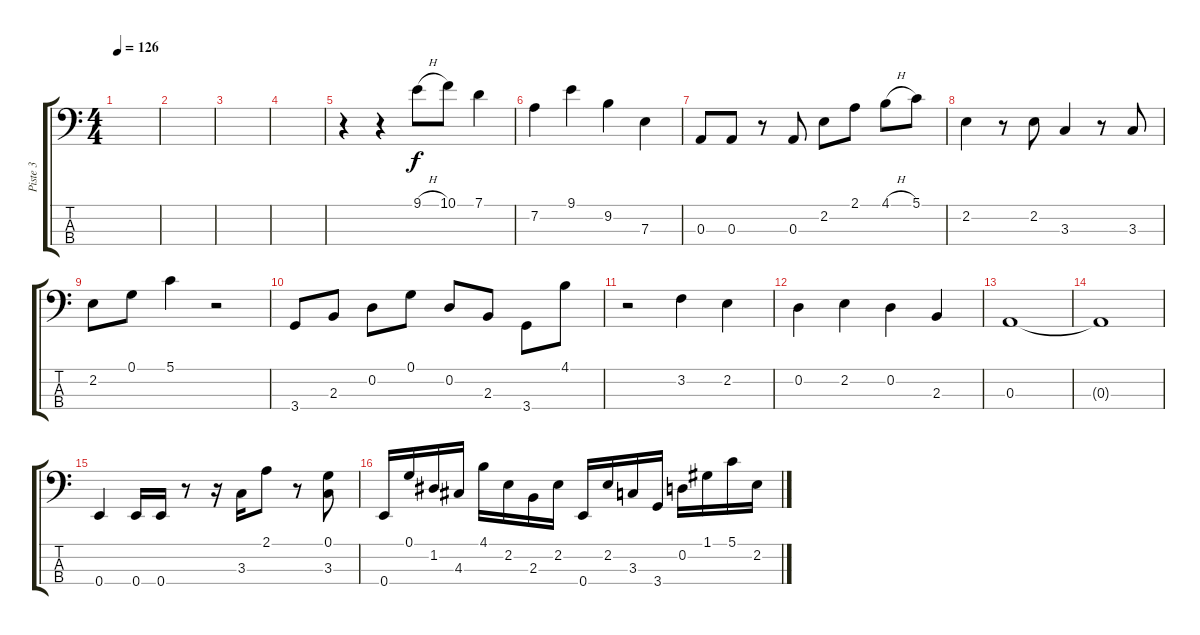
\track ("Piste 3" "Piste 3") {instrument electricbasspick}
\staff {score tabs}
\tuning (G2 D2 A1 E1) {hide}
\ts (4 4)
\tempo 126
\clef f4
\ks c
|
|
|
|
r.4 r.4 9.1{h}.8 10.1.8 7.1.4 |
7.2.4 9.1.4 9.2.4 7.3.4 |
0.3.8 0.3.8 r.8 0.3.8 2.2.8 2.1.8 4.1{h}.8 5.1.8 |
2.2.4 r.8 2.2.8 3.3.4 r.8 3.3.8 |
2.2.8 0.1.8 5.1.4 r.2 |
3.4.8 2.3.8 0.2.8 0.1.8 0.2.8 2.3.8 3.4.8 4.1.8 |
r.2 3.2.4 2.2.4 |
0.2.4 2.2.4 0.2.4 2.3.4 |
0.3.1 |
0.3{t}.1 |
0.4.4 0.4.16 0.4.16 r.8 r.16 3.3.16 2.1.8 r.8 (0.1 3.3).8 |
0.4.16 0.1.16 1.2.16 4.3.16 4.1.16 2.2.16 2.3.16 2.2.16 0.4.16 2.2.16 3.3.16 3.4.16 0.2.16 1.1.16 5.1.16 2.2.16
